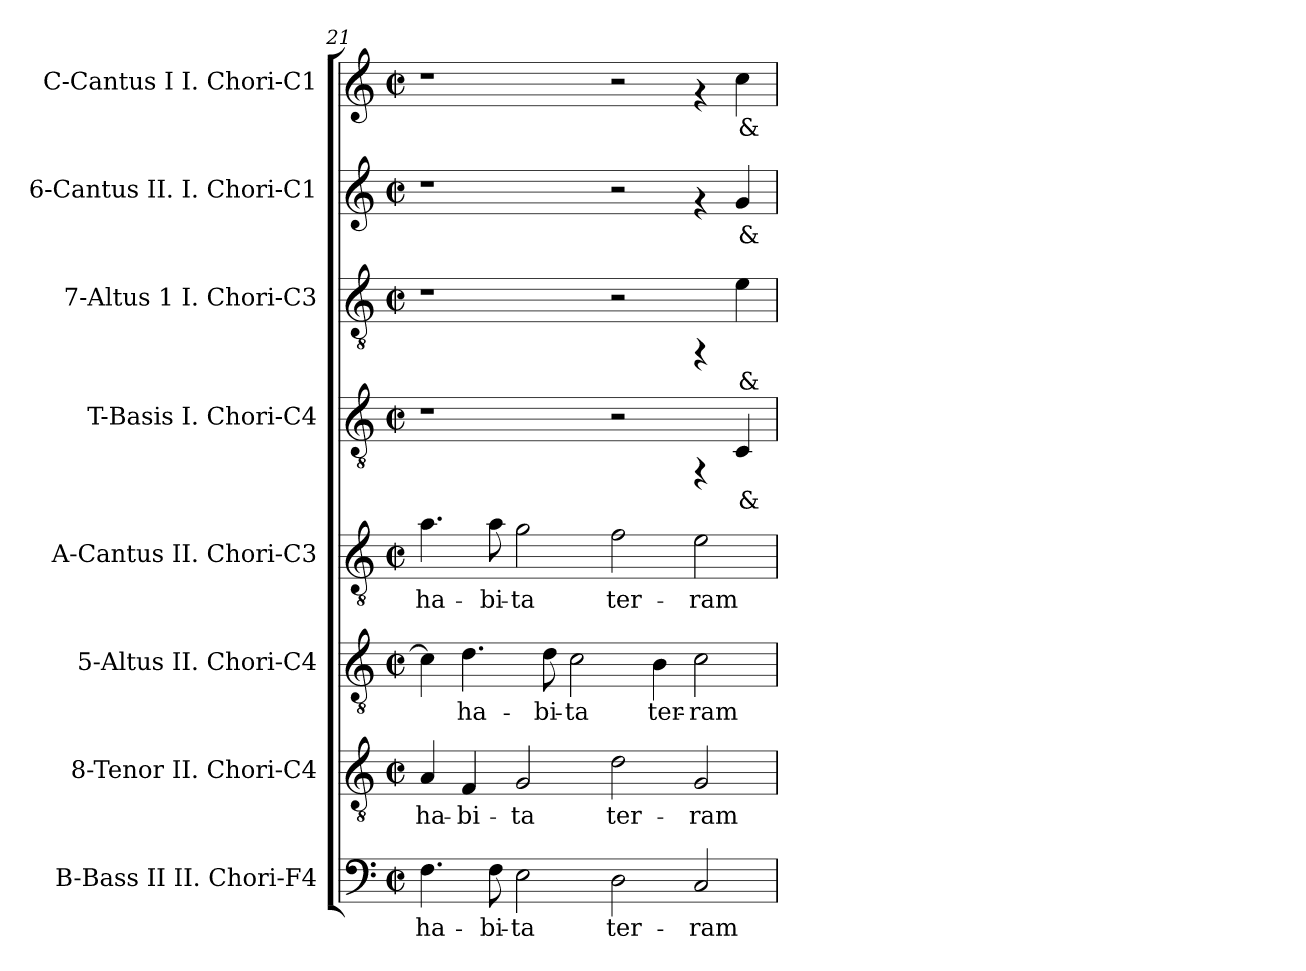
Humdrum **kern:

**kern	**text	**kern	**text	**kern	**text	**kern	**text	**kern	**text	**kern	**text	**kern	**text	**kern	**text
*part8	*part8	*part7	*part7	*part6	*part6	*part5	*part5	*part4	*part4	*part3	*part3	*part2	*part2	*part1	*part1
*staff8	*staff8	*staff7	*staff7	*staff6	*staff6	*staff5	*staff5	*staff4	*staff4	*staff3	*staff3	*staff2	*staff2	*staff1	*staff1
*I"B-Bass II  II. Chori-F4	*	*I"8-Tenor  II. Chori-C4	*	*I"5-Altus  II. Chori-C4	*	*I"A-Cantus  II. Chori-C3	*	*I"T-Basis  I. Chori-C4	*	*I"7-Altus 1  I. Chori-C3	*	*I"6-Cantus II.  I. Chori-C1	*	*I"C-Cantus I  I. Chori-C1	*
*I'B	*	*	*	*	*	*I'A	*	*I'T	*	*	*	*	*	*I'C	*
!!LO:PB:g=z
*clefF4	*	*clefGv2	*	*clefGv2	*	*clefGv2	*	*clefGv2	*	*clefGv2	*	*clefG2	*	*clefG2	*
*k[]	*	*k[]	*	*k[]	*	*k[]	*	*k[]	*	*k[]	*	*k[]	*	*k[]	*
*C:	*	*C:	*	*C:	*	*C:	*	*C:	*	*C:	*	*C:	*	*C:	*
*M2/2	*	*M2/2	*	*M2/2	*	*M2/2	*	*M2/2	*	*M2/2	*	*M2/2	*	*M2/2	*
*met(c|)	*	*met(c|)	*	*met(c|)	*	*met(c|)	*	*met(c|)	*	*met(c|)	*	*met(c|)	*	*met(c|)	*
=21	=21	=21	=21	=21	=21	=21	=21	=21	=21	=21	=21	=21	=21	=21	=21
!	!LO:LY:b:cj	!	!LO:LY:b:cj	!	!LO:LY:b:cj	!	!LO:LY:b:cj	!	!	!	!	!	!	!	!
4.F\	-ha-	4A/	-ha-	4c\]	--	4.a\	-ha-	1r	.	1r	.	1r	.	1r	.
!	!	!	!LO:LY:b:cj	!	!LO:LY:b:cj	!	!	!	!	!	!	!	!	!	!
.	.	4F/	-bi-	4.d\	-ha-	.	.	.	.	.	.	.	.	.	.
!	!LO:LY:b:cj	!	!	!	!	!	!LO:LY:b:cj	!	!	!	!	!	!	!	!
8F\	-bi-	.	.	.	.	8a\	-bi-	.	.	.	.	.	.	.	.
!	!LO:LY:b:cj	!	!LO:LY:b:cj	!	!	!	!LO:LY:b:cj	!	!	!	!	!	!	!	!
2E\	-ta	2G/	-ta	.	.	2g\	-ta	.	.	.	.	.	.	.	.
!	!	!	!	!	!LO:LY:b:cj	!	!	!	!	!	!	!	!	!	!
.	.	.	.	8d\	-bi-	.	.	.	.	.	.	.	.	.	.
!	!	!	!	!	!LO:LY:b:cj	!	!	!	!	!	!	!	!	!	!
.	.	.	.	2c\	-ta	.	.	.	.	.	.	.	.	.	.
!	!LO:LY:b:cj	!	!LO:LY:b:cj	!	!	!	!LO:LY:b:cj	!	!	!	!	!	!	!	!
2D\	ter-	2d\	ter-	.	.	2f\	ter-	2r	.	2r	.	2r	.	2r	.
!	!	!	!	!	!LO:LY:b:cj	!	!	!	!	!	!	!	!	!	!
.	.	.	.	4B\	ter-	.	.	.	.	.	.	.	.	.	.
!	!LO:LY:b:cj	!	!LO:LY:b:cj	!	!LO:LY:b:cj	!	!LO:LY:b:cj	!	!	!	!	!	!	!	!
2C/	-ram	2G/	-ram	2c\	-ram	2e\	-ram	4rFF	.	4rFF	.	4rf	.	4rf	.
!	!	!	!	!	!	!	!	!	!LO:LY:b:cj	!	!LO:LY:b:cj	!	!LO:LY:b:cj	!	!LO:LY:b:cj
.	.	.	.	.	.	.	.	4C/	&	4e\	&	4g/	&	4cc\	&
=	=	=	=	=	=	=	=	=	=	=	=	=	=	=	=
*-	*-	*-	*-	*-	*-	*-	*-	*-	*-	*-	*-	*-	*-	*-	*-
